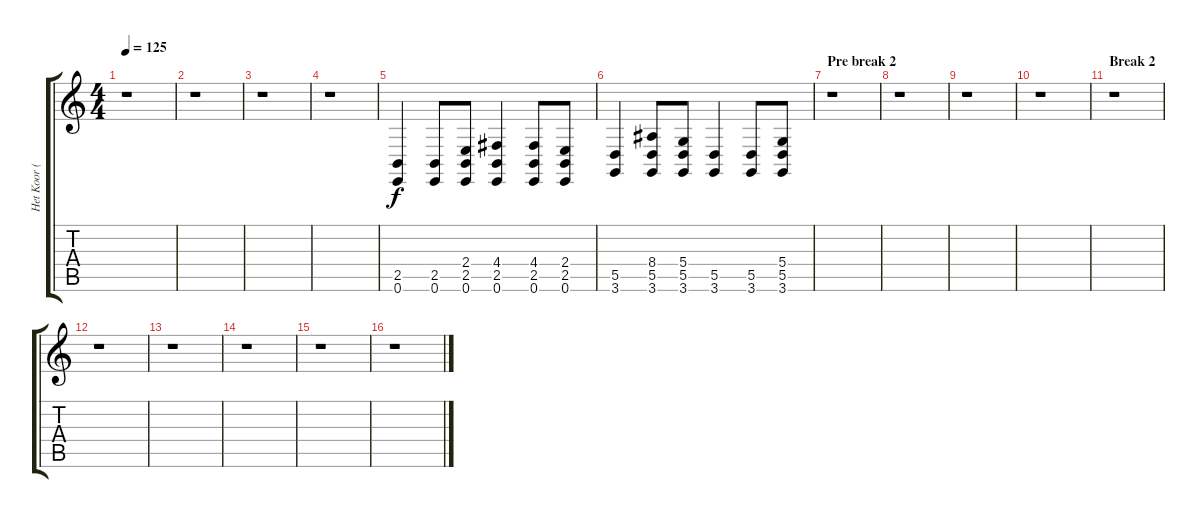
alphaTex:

\track ("Het Koor (Mark en Vayos)" "Het Koor (") {instrument oboe}
\staff {score tabs}
\tuning (E4 B3 G3 D3 A2 E2) {hide}
\ts (4 4)
\tempo 125
\clef g2
\ks c
r.1{dy f} |
r.1 |
r.1 |
r.1 |
(2.5 0.6).4 (2.5 0.6).8 (2.4 2.5 0.6).8 (4.4 2.5 0.6).4 (4.4 2.5 0.6).8 (2.4 2.5 0.6).8 |
(5.5 3.6).4 (8.4 5.5 3.6).8 (5.4 5.5 3.6).8 (5.5 3.6).4 (5.5 3.6).8 (5.4 5.5 3.6).8 |
\section ("" "Pre break 2")
r.1 |
r.1 |
r.1 |
r.1 |
\section ("" "Break 2")
r.1 |
r.1 |
r.1 |
r.1 |
r.1 |
r.1
